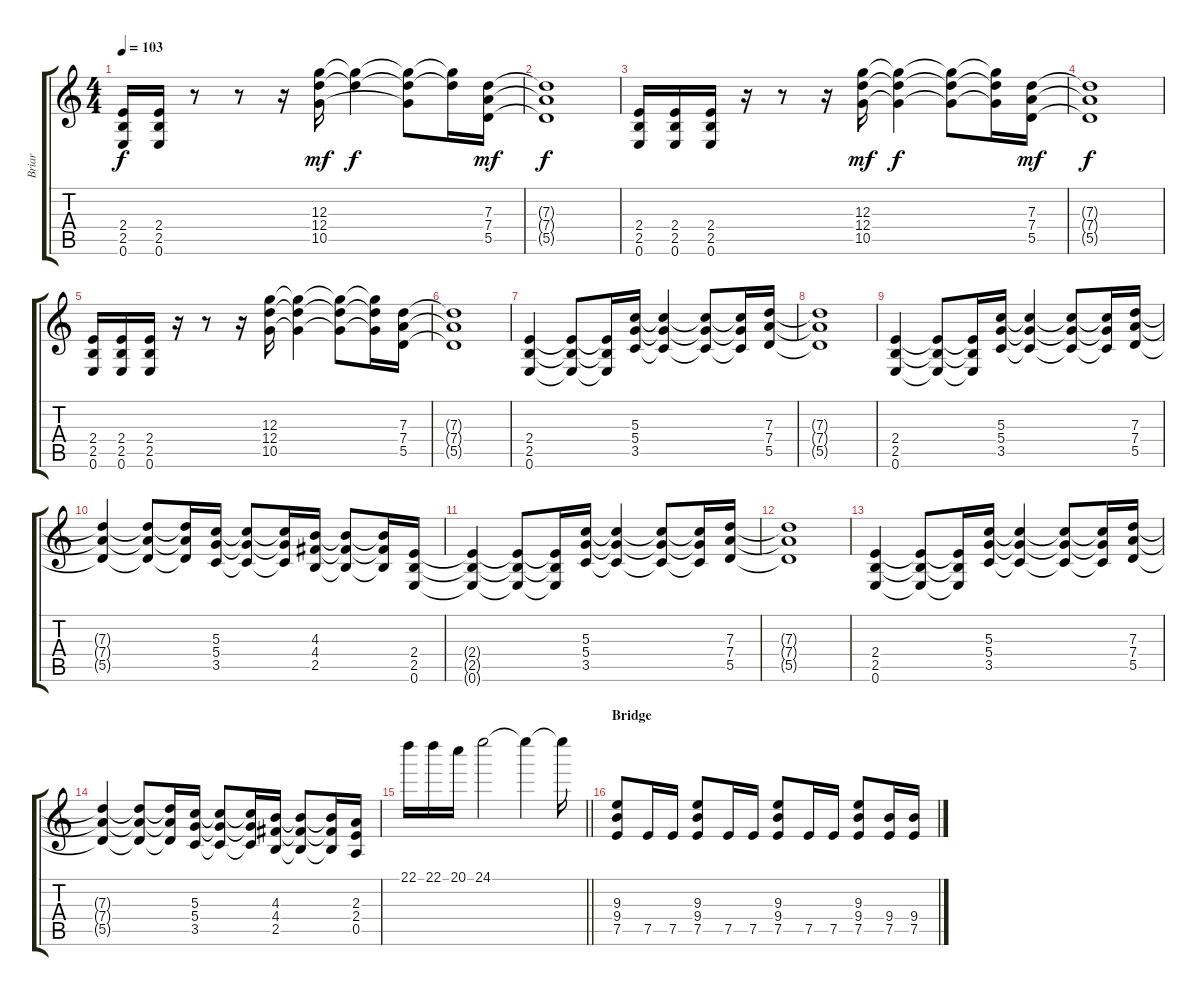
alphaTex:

\track ("Briar" "Briar") {instrument distortionguitar}
\staff {score tabs}
\tuning (E4 B3 G3 D3 A2 E2) {hide}
\ts (4 4)
\tempo 103
\clef g2
\ks c
(2.4 2.5 0.6).16{dy f} (2.4 2.5 0.6).16 r.8 r.8 r.16 (12.3 12.4 10.5).16{dy mf} (12.3{t} 12.4{t}).4{dy f} (12.3{t} 12.4{t} 10.5{t}).8 (12.3{t} 12.4{t}).16 (7.3 7.4 5.5).16{dy mf} |
(7.3{t} 7.4{t} 5.5{t}).1{dy f} |
(2.4 2.5 0.6).16 (2.4 2.5 0.6).16 (2.4 2.5 0.6).16 r.16 r.8 r.16 (12.3 12.4 10.5).16{dy mf} (12.3{t} 12.4{t} 10.5{t}).4{dy f} (12.3{t} 12.4{t} 10.5{t}).8 (12.3{t} 12.4{t} 10.5{t}).16 (7.3 7.4 5.5).16{dy mf} |
(7.3{t} 7.4{t} 5.5{t}).1{dy f} |
(2.4 2.5 0.6).16 (2.4 2.5 0.6).16 (2.4 2.5 0.6).16 r.16 r.8 r.16 (12.3 12.4 10.5).16 (12.3{t} 12.4{t} 10.5{t}).4 (12.3{t} 12.4{t} 10.5{t}).8 (12.3{t} 12.4{t} 10.5{t}).16 (7.3 7.4 5.5).16 |
(7.3{t} 7.4{t} 5.5{t}).1 |
(2.4 2.5 0.6).4 (2.4{t} 2.5{t} 0.6{t}).8 (2.4{t} 2.5{t} 0.6{t}).16 (5.3 5.4 3.5).16 (5.3{t} 5.4{t} 3.5{t}).4 (5.3{t} 5.4{t} 3.5{t}).8 (5.3{t} 5.4{t} 3.5{t}).16 (7.3 7.4 5.5).16 |
(7.3{t} 7.4{t} 5.5{t}).1 |
(2.4 2.5 0.6).4 (2.4{t} 2.5{t} 0.6{t}).8 (2.4{t} 2.5{t} 0.6{t}).16 (5.3 5.4 3.5).16 (5.3{t} 5.4{t} 3.5{t}).4 (5.3{t} 5.4{t} 3.5{t}).8 (5.3{t} 5.4{t} 3.5{t}).16 (7.3 7.4 5.5).16 |
(7.3{t} 7.4{t} 5.5{t}).4 (7.3{t} 7.4{t} 5.5{t}).8 (7.3{t} 7.4{t} 5.5{t}).16 (5.3 5.4 3.5).16 (5.3{t} 5.4{t} 3.5{t}).8 (5.3{t} 5.4{t} 3.5{t}).16 (4.3 4.4 2.5).16 (4.3{t} 4.4{t} 2.5{t}).8 (4.3{t} 4.4{t} 2.5{t}).16 (2.4 2.5 0.6).16 |
(2.4{t} 2.5{t} 0.6{t}).4 (2.4{t} 2.5{t} 0.6{t}).8 (2.4{t} 2.5{t} 0.6{t}).16 (5.3 5.4 3.5).16 (5.3{t} 5.4{t} 3.5{t}).4 (5.3{t} 5.4{t} 3.5{t}).8 (5.3{t} 5.4{t} 3.5{t}).16 (7.3 7.4 5.5).16 |
(7.3{t} 7.4{t} 5.5{t}).1 |
(2.4 2.5 0.6).4 (2.4{t} 2.5{t} 0.6{t}).8 (2.4{t} 2.5{t} 0.6{t}).16 (5.3 5.4 3.5).16 (5.3{t} 5.4{t} 3.5{t}).4 (5.3{t} 5.4{t} 3.5{t}).8 (5.3{t} 5.4{t} 3.5{t}).16 (7.3 7.4 5.5).16 |
(7.3{t} 7.4{t} 5.5{t}).4 (7.3{t} 7.4{t} 5.5{t}).8 (7.3{t} 7.4{t} 5.5{t}).16 (5.3 5.4 3.5).16 (5.3{t} 5.4{t} 3.5{t}).8 (5.3{t} 5.4{t} 3.5{t}).16 (4.3 4.4 2.5).16 (4.3{t} 4.4{t} 2.5{t}).8 (4.3{t} 4.4{t} 2.5{t}).16 (2.3 2.4 0.5).16 |
\barLineRight lightlight
22.1.16 22.1.16 20.1.16 24.1.2 24.1{t}.4 24.1{t}.16 |
\section ("" "Bridge")
(9.3 9.4 7.5).8 7.5.16 7.5.16 (9.3 9.4 7.5).8 7.5.16 7.5.16 (9.3 9.4 7.5).8 7.5.16 7.5.16 (9.3 9.4 7.5).8 (9.4 7.5).16 (9.4 7.5).16
